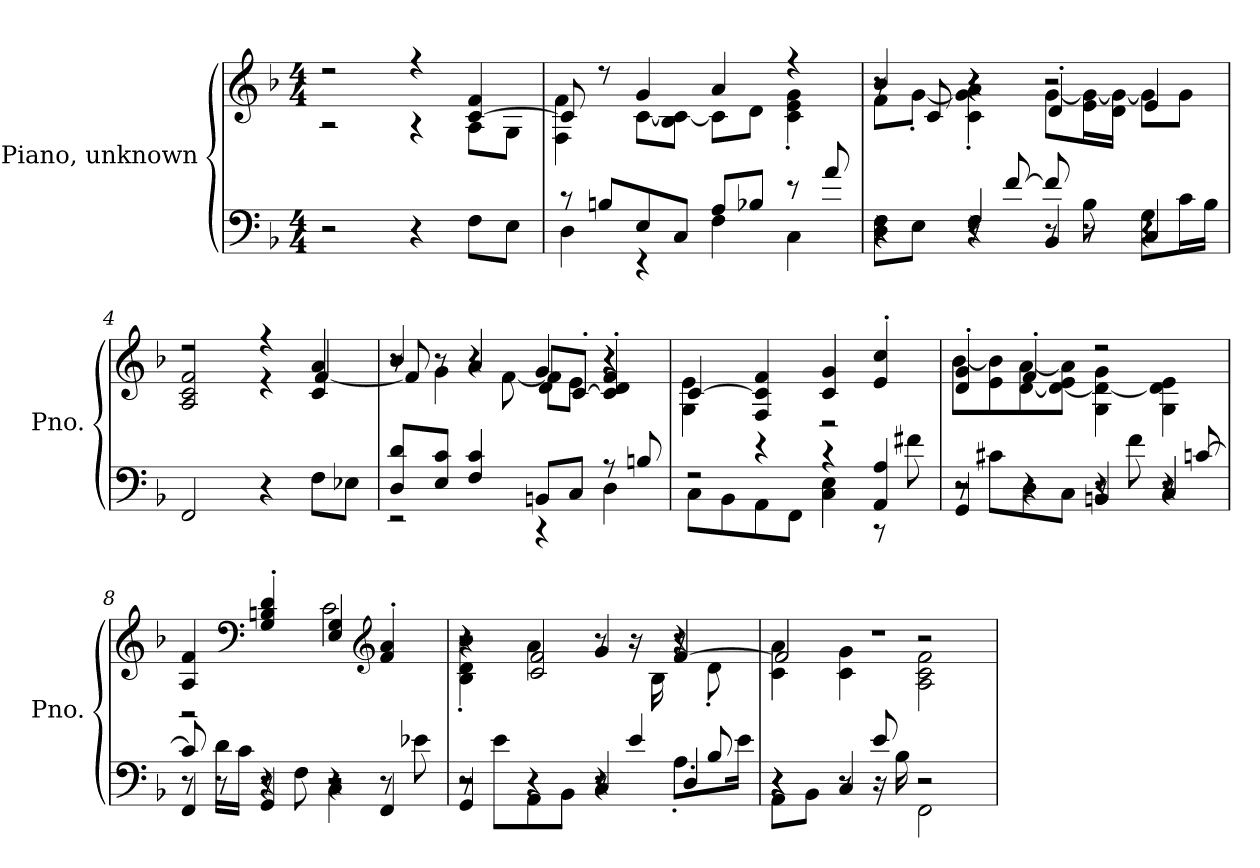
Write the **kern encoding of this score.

**kern	**kern
*part1	*part1
*staff2	*staff1
*I"Piano, unknown	*
*I'Pno.	*
*clefF4	*clefG2
*k[b-]	*k[b-]
*M4/4	*M4/4
*MM120	*MM120
=1	=1
*	*^
2r	2r	2r
4r	4r	4r
8F\L	[4c/ 4f/	8A\L
8E\J	.	8G\J
=2	=2	=2
*^	*	*
8r	4D\	8c/]	4F\ 4f\
8Bn/L	.	8r	.
8E/	4r	4g/	[8c\L
8C/J	.	.	8B-\ 8c\_J
8A/L	4F\	4a/	8c\L]
8B-X/J	.	.	8d\J
8r	4C\	4r	4c\' 4e\' 4g\'
8a/	.	.	.
=3	=3	=3	=3
*	*^	*	*^
4r	8D\ 8F\L	4r	4b-/	8f\L	8r
.	8E\J	.	.	[8g'\J	8c/
8r	4r	4F/	4r	4c\' 4g\]' 4a\'	4r
[8f/	.	.	.	.	.
8f/]	8r	4BB-/	2r	[8g\L	4d'/
8r	8B-\	.	.	16e\ 16g\_L	.
.	.	.	.	16d\ 16g\_JJ	.
4r	8G\L	4C/	.	8g\L]	4e/
.	16c\L	.	.	8g\J	.
.	16B-\JJ	.	.	.	.
*v	*v	*v	*	*	*
*	*	*v	*v
=4	=4	=4
2FF/	2r	2A/ 2c/ 2f/
4r	4r	4r
8F\L	4c/ 4a/	[4f/
8E-X\J	.	.
!!LO:LB:g=z
=5	=5	=5
*^	*	*^
8D/ 8d/L	2r	4b-/	8r	8f/]
8E/ 8c/J	.	.	4g\	8r
4F/ 4c/	.	4a/	.	4r
.	.	.	[8f\	.
8BBn/L	4r	4g/	8f\L]	8d/L
8C/J	.	.	8e\J	[8c'/J
8r	4D\	4r	4r	4c/]' 4d/' 4f/'
8Bn/	.	.	.	.
*	*	*	*v	*v
=6	=6	=6	=6
2r	8C\L	[4c/	4G\ 4e\
.	8BB-\	.	.
.	8AA\	4F/ 4c/] 4f/	4r
.	8FF\J	.	.
4r	4C\ 4E\	4c/ 4g/	2r
4AA/ 4A/	8r	4e/' 4cc/'	.
.	8f#X\	.	.
=7	=7	=7	=7
*	*^	*	*
2r	8r	4GG/	4d/' 4g/'	[8b-\L
.	8c#X\L	.	.	8e\ 8b-\]
.	8D\	4r	4f'/	[8d\ [8a\
.	8C\J	.	.	8d\_ 8e\ 8a\]J
4r	8r	4BBn/	2r	4G\ 4d\_ 4g\
.	8f\	.	.	.
8r	4r	4C/	.	4G\ 4d\] 4e\
[8cn/	.	.	.	.
!!LO:LB:g=z	!!
=8	=8	=8	=8	=8
8c/]	8r	4FF/	4A/ 4f/	2r
8r	16d\LL	.	.	.
.	16c\JJ	.	.	.
*	*	*	*clefF4	*
4r	8r	4GG/	4G/' 4Bn/' 4d/'	.
.	8F\	.	.	.
2r	4C\	4r	4E/ 4G/	2c\
*	*	*	*clefG2	*
.	8r	4FF/	4f/' 4a/'	.
.	8e-X\	.	.	.
=9	=9	=9	=9	=9
*	*	*	*	*^
2r	8r	4GG/	2r	4B-\' 4d\' 4b-\'	4r
.	8e\L	.	.	.	.
.	8AA\	4r	.	4a\	2c/ 2f/
.	8BB-\J	.	.	.	.
8r	4r	4C/	4g/	8r	.
4e/	.	.	.	16r	.
.	.	.	.	16B-\	.
.	8.A'\L	4D/	4r	8r	[4f/
8B-/	.	.	.	8d'\	.
.	16e\Jk	.	.	.	.
=10	=10	=10	=10	=10	=10
4r	8AA\L	4r	1r	4c\ 4a\	2f/]
.	8BB-\J	.	.	.	.
8r	8r	4C/	.	4c\ 4g\	.
8e/	16r	.	.	.	.
.	16B-\	.	.	.	.
2r	2FF\	2r	.	2A\ 2c\ 2f\	2r
*v	*v	*v	*	*	*
*	*v	*v	*v
=	=
*-	*-
